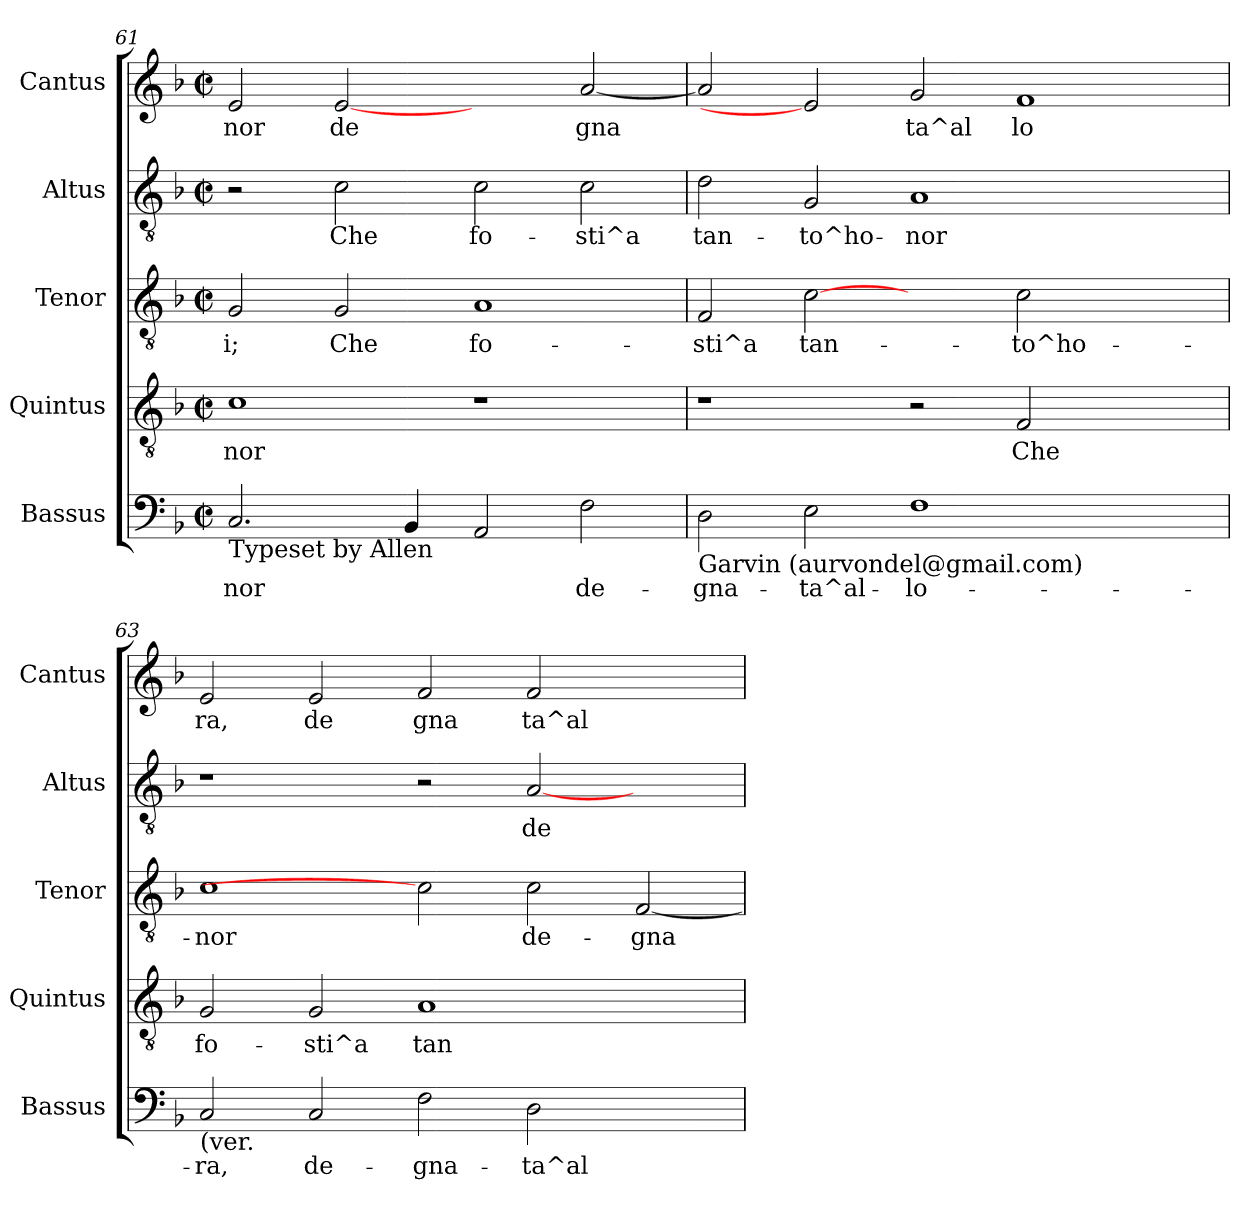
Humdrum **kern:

**kern	**text	**kern	**text	**kern	**text	**kern	**text	**kern	**text
*part5	*part5	*part4	*part4	*part3	*part3	*part2	*part2	*part1	*part1
*staff5	*staff5	*staff4	*staff4	*staff3	*staff3	*staff2	*staff2	*staff1	*staff1
*I"Bassus	*	*I"Quintus	*	*I"Tenor	*	*I"Altus	*	*I"Cantus	*
*I'Bassus	*	*I'Quintus	*	*I'Tenor	*	*I'Altus	*	*I'Cantus	*
*clefF4	*	*clefGv2	*	*clefGv2	*	*clefGv2	*	*clefG2	*
*k[b-]	*	*k[b-]	*	*k[b-]	*	*k[b-]	*	*k[b-]	*
*F:	*	*F:	*	*F:	*	*F:	*	*F:	*
*M2/2	*	*M2/2	*	*M2/2	*	*M2/2	*	*M2/2	*
*met(c|)	*	*met(c|)	*	*met(c|)	*	*met(c|)	*	*met(c|)	*
=61	=61	=61	=61	=61	=61	=61	=61	=61	=61
!LO:TX:b:t=Typeset by Allen	!	!	!	!	!	!	!	!	!
!	!LO:LY:b:cj	!	!LO:LY:b:cj	!	!LO:LY:b:cj	!	!	!	!LO:LY:b:cj
2.C/	-nor	1c	nor	2G/	-i;	2r	.	2e/	nor
!	!	!	!	!	!LO:LY:b:cj	!	!LO:LY:b:cj	!	!LO:LY:b:cj
.	.	.	.	2G/	Che	2c\	Che	[2e	de
!	!LO:LY:b:cj	!	!	!	!	!	!	!	!
4BB-/	.	.	.	.	.	.	.	.	.
!	!LO:LY:b:cj	!	!	!	!LO:LY:b:cj	!	!LO:LY:b:cj	!	!
2AA/	.	1r	.	1A	fo-	2c\	fo-	2ryy	.
!	!LO:LY:b:cj	!	!	!	!	!	!LO:LY:b:cj	!	!LO:LY:b:cj
2F\	de-	.	.	.	.	2c\	-sti^a	[<2a/	gna
=62	=62	=62	=62	=62	=62	=62	=62	=62	=62
!LO:TX:b:t=Garvin (aurvondel@gmail.com)	!	!	!	!	!	!	!	!	!
!	!LO:LY:b:cj	!	!	!	!LO:LY:b:cj	!	!LO:LY:b:cj	!	!LO:LY:b:cj
2D\	-gna-	1r	.	2F/	-sti^a	2d\	tan-	2a/]	.
!	!LO:LY:b:cj	!	!	!	!LO:LY:b:cj	!	!LO:LY:b:cj	!	!
2E\	-ta^al-	.	.	[2c	tan-	2G/	-to^ho-	2e]	.
!	!LO:LY:b:cj	!	!	!	!	!	!LO:LY:b:cj	!	!LO:LY:b:cj
1F	-lo-	2r	.	2ryy	.	1A	-nor	2g/	ta^al
!	!	!	!LO:LY:b:cj	!	!LO:LY:b:cj	!	!	!	!LO:LY:b:cj
.	.	2F/	Che	2c\	-to^ho-	.	.	1f	lo
2ryy	.	2ryy	.	2ryy	.	2ryy	.	.	.
=63	=63	=63	=63	=63	=63	=63	=63	=63	=63
!LO:TX:b:t=(ver.	!	!	!	!	!	!	!	!	!
!	!LO:LY:b:cj	!	!LO:LY:b:cj	!	!LO:LY:b:cj	!	!	!	!LO:LY:b:cj
2C/	-ra,	2G/	fo-	1c	-nor	1r	.	2e/	ra,
!	!LO:LY:b:cj	!	!LO:LY:b:cj	!	!	!	!	!	!LO:LY:b:cj
2C/	de-	2G/	-sti^a	.	.	.	.	2e/	de
!	!LO:LY:b:cj	!	!LO:LY:b:cj	!	!	!	!	!	!LO:LY:b:cj
2F\	-gna-	1A	tan-	2c]	.	2r	.	2f/	gna
!	!LO:LY:b:cj	!	!	!	!LO:LY:b:cj	!	!LO:LY:b:cj	!	!LO:LY:b:cj
2D\	-ta^al-	.	.	2c\	de-	[<2A/	de-	2f/	ta^al
!	!	!	!	!	!LO:LY:b:cj	!	!	!	!
2ryy	.	2ryy	.	[<2F/	-gna-	2ryy	.	2ryy	.
=	=	=	=	=	=	=	=	=	=
*-	*-	*-	*-	*-	*-	*-	*-	*-	*-
